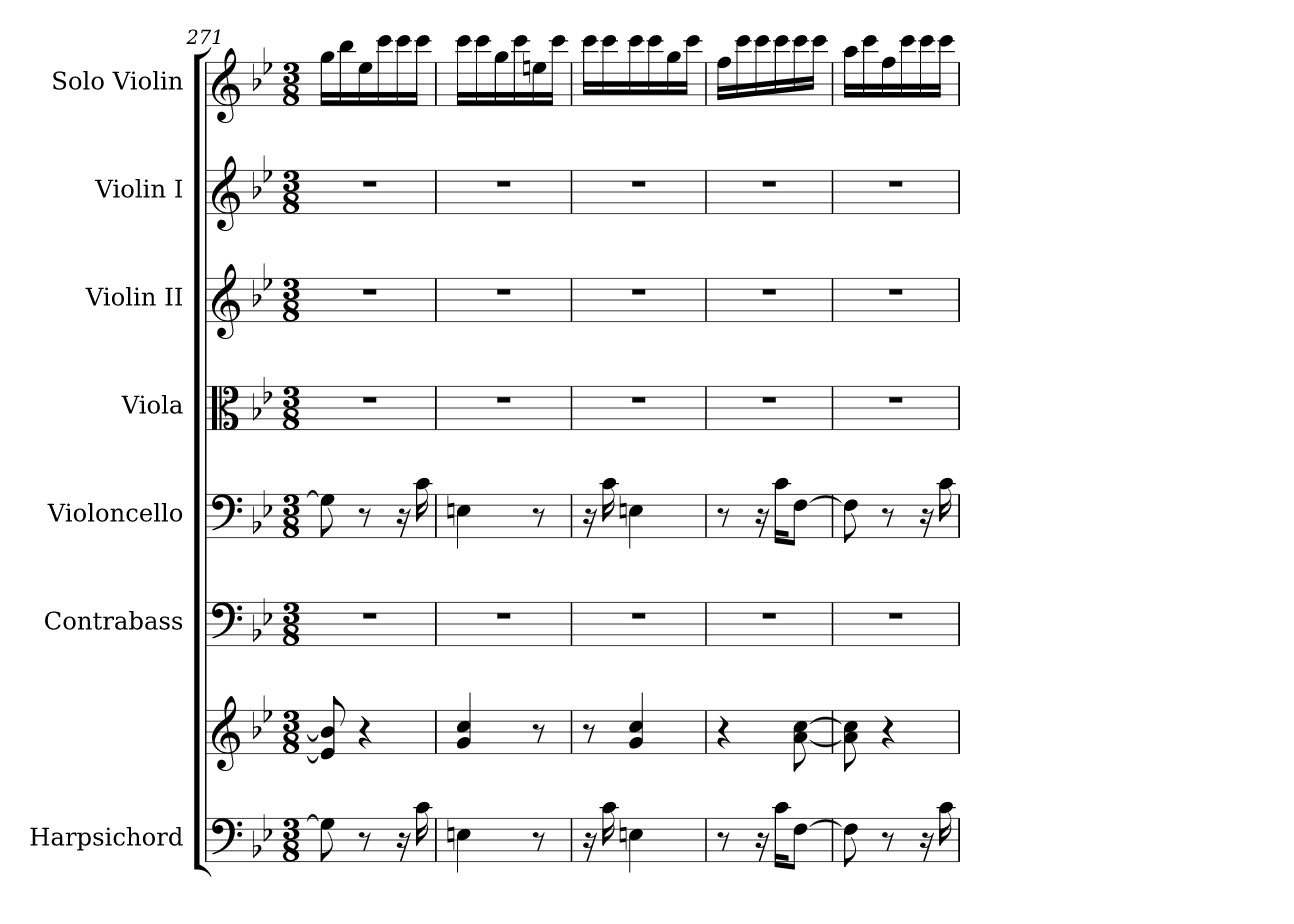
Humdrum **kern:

**kern	**kern	**kern	**kern	**kern	**kern	**kern	**kern
*part7	*part7	*part6	*part5	*part4	*part3	*part2	*part1
*staff8	*staff7	*staff6	*staff5	*staff4	*staff3	*staff2	*staff1
*I"Harpsichord	*	*I"Contrabass	*I"Violoncello	*I"Viola	*I"Violin II	*I"Violin I	*I"Solo Violin
*I'Hch.	*	*I'Cb.	*I'Vc.	*I'Vla.	*I'Vln. II	*I'Vln. I	*I'Vln.
*clefF4	*clefG2	*clefF4	*clefF4	*clefC3	*clefG2	*clefG2	*clefG2
*	*	*ITrd7c12	*	*	*	*	*
*k[b-e-]	*k[b-e-]	*k[b-e-]	*k[b-e-]	*k[b-e-]	*k[b-e-]	*k[b-e-]	*k[b-e-]
*M3/8	*M3/8	*M3/8	*M3/8	*M3/8	*M3/8	*M3/8	*M3/8
=271	=271	=271	=271	=271	=271	=271	=271
8G\]	8e-/] 8b-/]	4.r	8G\]	4.r	4.r	4.r	16gg\LL
.	.	.	.	.	.	.	16bb-\
8r	4r	.	8r	.	.	.	16ee-\
.	.	.	.	.	.	.	16ccc\
16r	.	.	16r	.	.	.	16ccc\
16c\	.	.	16c\	.	.	.	16ccc\JJ
=272	=272	=272	=272	=272	=272	=272	=272
4En\	4g/ 4cc/	4.r	4En\	4.r	4.r	4.r	16ccc\LL
.	.	.	.	.	.	.	16ccc\
.	.	.	.	.	.	.	16gg\
.	.	.	.	.	.	.	16ccc\
8r	8r	.	8r	.	.	.	16een\
.	.	.	.	.	.	.	16ccc\JJ
=273	=273	=273	=273	=273	=273	=273	=273
16r	8r	4.r	16r	4.r	4.r	4.r	16ccc\LL
16c\	.	.	16c\	.	.	.	16ccc\
4En\	4g/ 4cc/	.	4En\	.	.	.	16ccc\
.	.	.	.	.	.	.	16ccc\
.	.	.	.	.	.	.	16gg\
.	.	.	.	.	.	.	16ccc\JJ
!!LO:PB:g=z
=274	=274	=274	=274	=274	=274	=274	=274
8r	4r	4.r	8r	4.r	4.r	4.r	16ff\LL
.	.	.	.	.	.	.	16ccc\
16r	.	.	16r	.	.	.	16ccc\
16c\KL	.	.	16c\KL	.	.	.	16ccc\
[8F\J	[8a\ [8cc\	.	[8F\J	.	.	.	16ccc\
.	.	.	.	.	.	.	16ccc\JJ
=275	=275	=275	=275	=275	=275	=275	=275
8F\]	8a\] 8cc\]	4.r	8F\]	4.r	4.r	4.r	16aa\LL
.	.	.	.	.	.	.	16ccc\
8r	4r	.	8r	.	.	.	16ff\
.	.	.	.	.	.	.	16ccc\
16r	.	.	16r	.	.	.	16ccc\
16c\	.	.	16c\	.	.	.	16ccc\JJ
=	=	=	=	=	=	=	=
*-	*-	*-	*-	*-	*-	*-	*-
